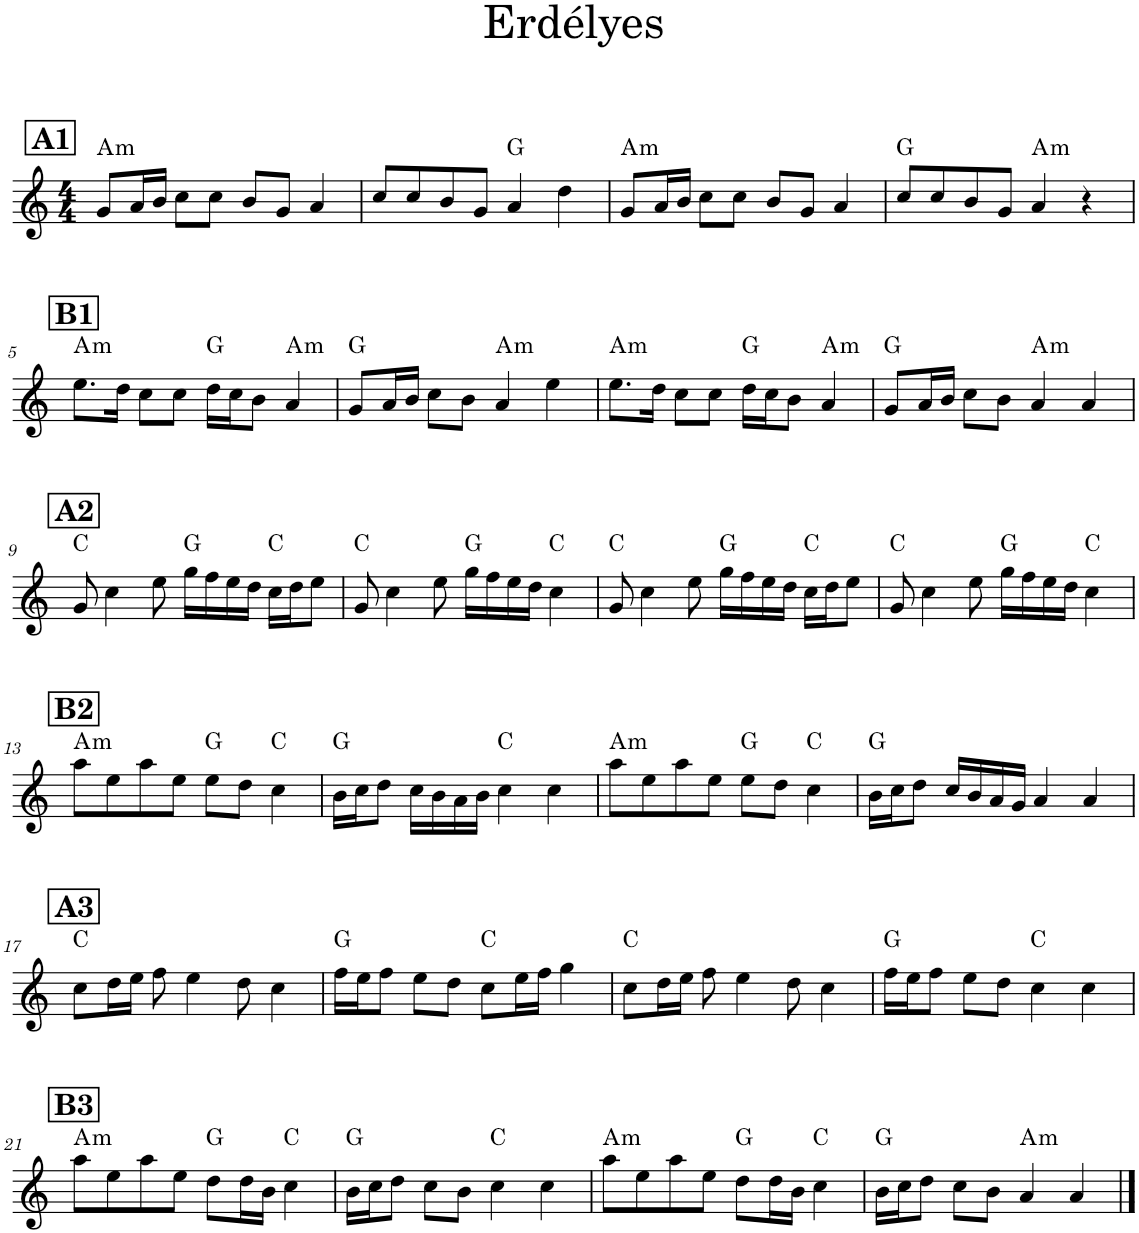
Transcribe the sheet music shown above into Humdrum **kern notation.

**kern	**harte
*part1	*part1
*staff1	*
*I"Piano	*
*I'Pno.	*
*clefG2	*
*k[]	*
*M4/4	*
!!LO:REH:place=s1:a:B:cj:fs=14:t=A1
=1	=1
!	!LO:H:kt=m
8g/L	A:min
16a/L	.
16b/JJ	.
8cc\L	.
8cc\J	.
8b/L	.
8g/J	.
4a/	.
=2	=2
8cc/L	.
8cc/	.
8b/	.
8g/J	.
4a/	G:maj
4dd\	.
=3	=3
!	!LO:H:kt=m
8g/L	A:min
16a/L	.
16b/JJ	.
8cc\L	.
8cc\J	.
8b/L	.
8g/J	.
4a/	.
=4	=4
8cc/L	G:maj
8cc/	.
8b/	.
8g/J	.
!	!LO:H:kt=m
4a/	A:min
4r	.
!!LO:LB:g=z
!!LO:REH:place=s1:a:B:cj:fs=14:t=B1
=5	=5
!	!LO:H:kt=m
8.ee\L	A:min
16dd\Jk	.
8cc\L	.
8cc\J	.
16dd\LL	G:maj
16cc\J	.
8b\J	.
!	!LO:H:kt=m
4a/	A:min
=6	=6
8g/L	G:maj
16a/L	.
16b/JJ	.
8cc\L	.
8b\J	.
!	!LO:H:kt=m
4a/	A:min
4ee\	.
=7	=7
!	!LO:H:kt=m
8.ee\L	A:min
16dd\Jk	.
8cc\L	.
8cc\J	.
16dd\LL	G:maj
16cc\J	.
8b\J	.
!	!LO:H:kt=m
4a/	A:min
=8	=8
8g/L	G:maj
16a/L	.
16b/JJ	.
8cc\L	.
8b\J	.
!	!LO:H:kt=m
4a/	A:min
4a/	.
!!LO:LB:g=z
!!LO:REH:place=s1:a:B:cj:fs=14:t=A2
=9	=9
8g/	C:maj
4cc\	.
8ee\	.
16gg\LL	G:maj
16ff\	.
16ee\	.
16dd\JJ	.
16cc\LL	C:maj
16dd\J	.
8ee\J	.
=10	=10
8g/	C:maj
4cc\	.
8ee\	.
16gg\LL	G:maj
16ff\	.
16ee\	.
16dd\JJ	.
4cc\	C:maj
=11	=11
8g/	C:maj
4cc\	.
8ee\	.
16gg\LL	G:maj
16ff\	.
16ee\	.
16dd\JJ	.
16cc\LL	C:maj
16dd\J	.
8ee\J	.
=12	=12
8g/	C:maj
4cc\	.
8ee\	.
16gg\LL	G:maj
16ff\	.
16ee\	.
16dd\JJ	.
4cc\	C:maj
!!LO:LB:g=z
!!LO:REH:place=s1:a:B:cj:fs=14:t=B2
=13	=13
!	!LO:H:kt=m
8aa\L	A:min
8ee\	.
8aa\	.
8ee\J	.
8ee\L	G:maj
8dd\J	.
4cc\	C:maj
=14	=14
16b\LL	G:maj
16cc\J	.
8dd\J	.
16cc\LL	.
16b\	.
16a\	.
16b\JJ	.
4cc\	C:maj
4cc\	.
=15	=15
!	!LO:H:kt=m
8aa\L	A:min
8ee\	.
8aa\	.
8ee\J	.
8ee\L	G:maj
8dd\J	.
4cc\	C:maj
=16	=16
16b\LL	G:maj
16cc\J	.
8dd\J	.
16cc/LL	.
16b/	.
16a/	.
16g/JJ	.
4a/	.
4a/	.
!!LO:LB:g=z
!!LO:REH:place=s1:a:B:cj:fs=14:t=A3
=17	=17
8cc\L	C:maj
16dd\L	.
16ee\JJ	.
8ff\	.
4ee\	.
8dd\	.
4cc\	.
=18	=18
16ff\LL	G:maj
16ee\J	.
8ff\J	.
8ee\L	.
8dd\J	.
8cc\L	C:maj
16ee\L	.
16ff\JJ	.
4gg\	.
=19	=19
8cc\L	C:maj
16dd\L	.
16ee\JJ	.
8ff\	.
4ee\	.
8dd\	.
4cc\	.
=20	=20
16ff\LL	G:maj
16ee\J	.
8ff\J	.
8ee\L	.
8dd\J	.
4cc\	C:maj
4cc\	.
!!LO:LB:g=z
!!LO:REH:place=s1:a:B:cj:fs=14:t=B3
=21	=21
!	!LO:H:kt=m
8aa\L	A:min
8ee\	.
8aa\	.
8ee\J	.
8dd\L	G:maj
16dd\L	.
16b\JJ	.
4cc\	C:maj
=22	=22
16b\LL	G:maj
16cc\J	.
8dd\J	.
8cc\L	.
8b\J	.
4cc\	C:maj
4cc\	.
=23	=23
!	!LO:H:kt=m
8aa\L	A:min
8ee\	.
8aa\	.
8ee\J	.
8dd\L	G:maj
16dd\L	.
16b\JJ	.
4cc\	C:maj
=24	=24
16b\LL	G:maj
16cc\J	.
8dd\J	.
8cc\L	.
8b\J	.
!	!LO:H:kt=m
4a/	A:min
4a/	.
==	==
*-	*-
